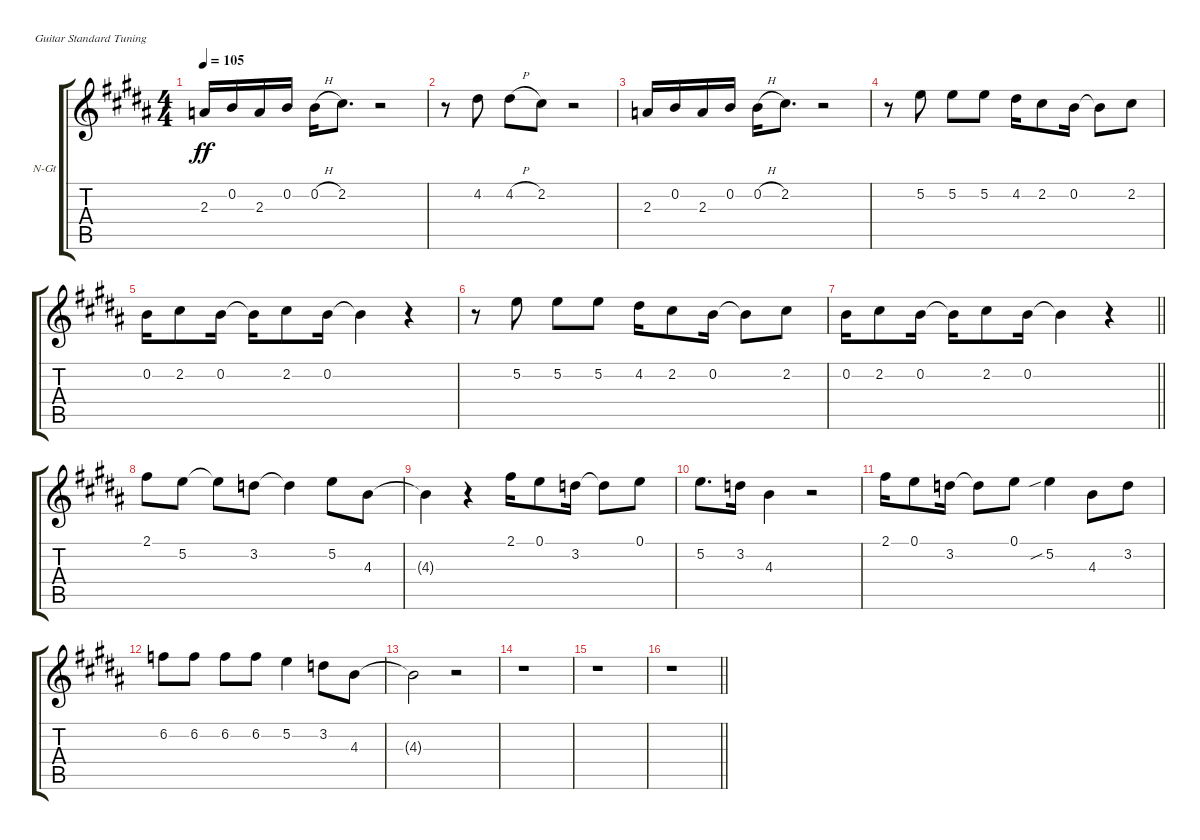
\defaultSystemsLayout 4
\bracketExtendMode groupsimilarinstruments
\firstSystemTrackNameOrientation horizontal
\otherSystemsTrackNameOrientation horizontal
\track ("Melody line:" "N-Gt") {instrument acousticguitarnylon}
\staff {score tabs}
\tuning (E4 B3 G3 D3 A2 E2)
\ts (4 4)
\tempo 105
\clef g2
\ks b
2.3.16{dy ff} 0.2.16 2.3.16 0.2.16 0.2{h}.16 2.2.8{d} r.2 |
r.8 4.2.8 4.2{h}.8 2.2.8 r.2 |
2.3.16 0.2.16 2.3.16 0.2.16 0.2{h}.16 2.2.8{d} r.2 |
r.8 5.2.8 5.2.8 5.2.8 4.2.16 2.2.8 0.2.16 0.2{t}.8 2.2.8 |
0.2.16 2.2.8 0.2.16 0.2{t}.16 2.2.8 0.2.16 0.2{t}.4 r.4 |
r.8 5.2.8 5.2.8 5.2.8 4.2.16 2.2.8 0.2.16 0.2{t}.8 2.2.8 |
\barLineRight lightlight
0.2.16 2.2.8 0.2.16 0.2{t}.16 2.2.8 0.2.16 0.2{t}.4 r.4 |
2.1.8 5.2.8 5.2{t}.8 3.2.8 3.2{t}.4 5.2.8 4.3.8 |
4.3{t}.4 r.4 2.1.16 0.1.8 3.2.16 3.2{t}.8 0.1.8 |
5.2.8{d} 3.2.16 4.3.4 r.2 |
2.1.16 0.1.8 3.2.16 3.2{t}.8 0.1.8 5.2{sib}.4 4.3.8 3.2.8 |
6.2.8 6.2.8 6.2.8 6.2.8 5.2.4 3.2.8 4.3.8 |
4.3{t}.2 r.2 |
r.1 |
r.1 |
\barLineRight lightlight
r.1
